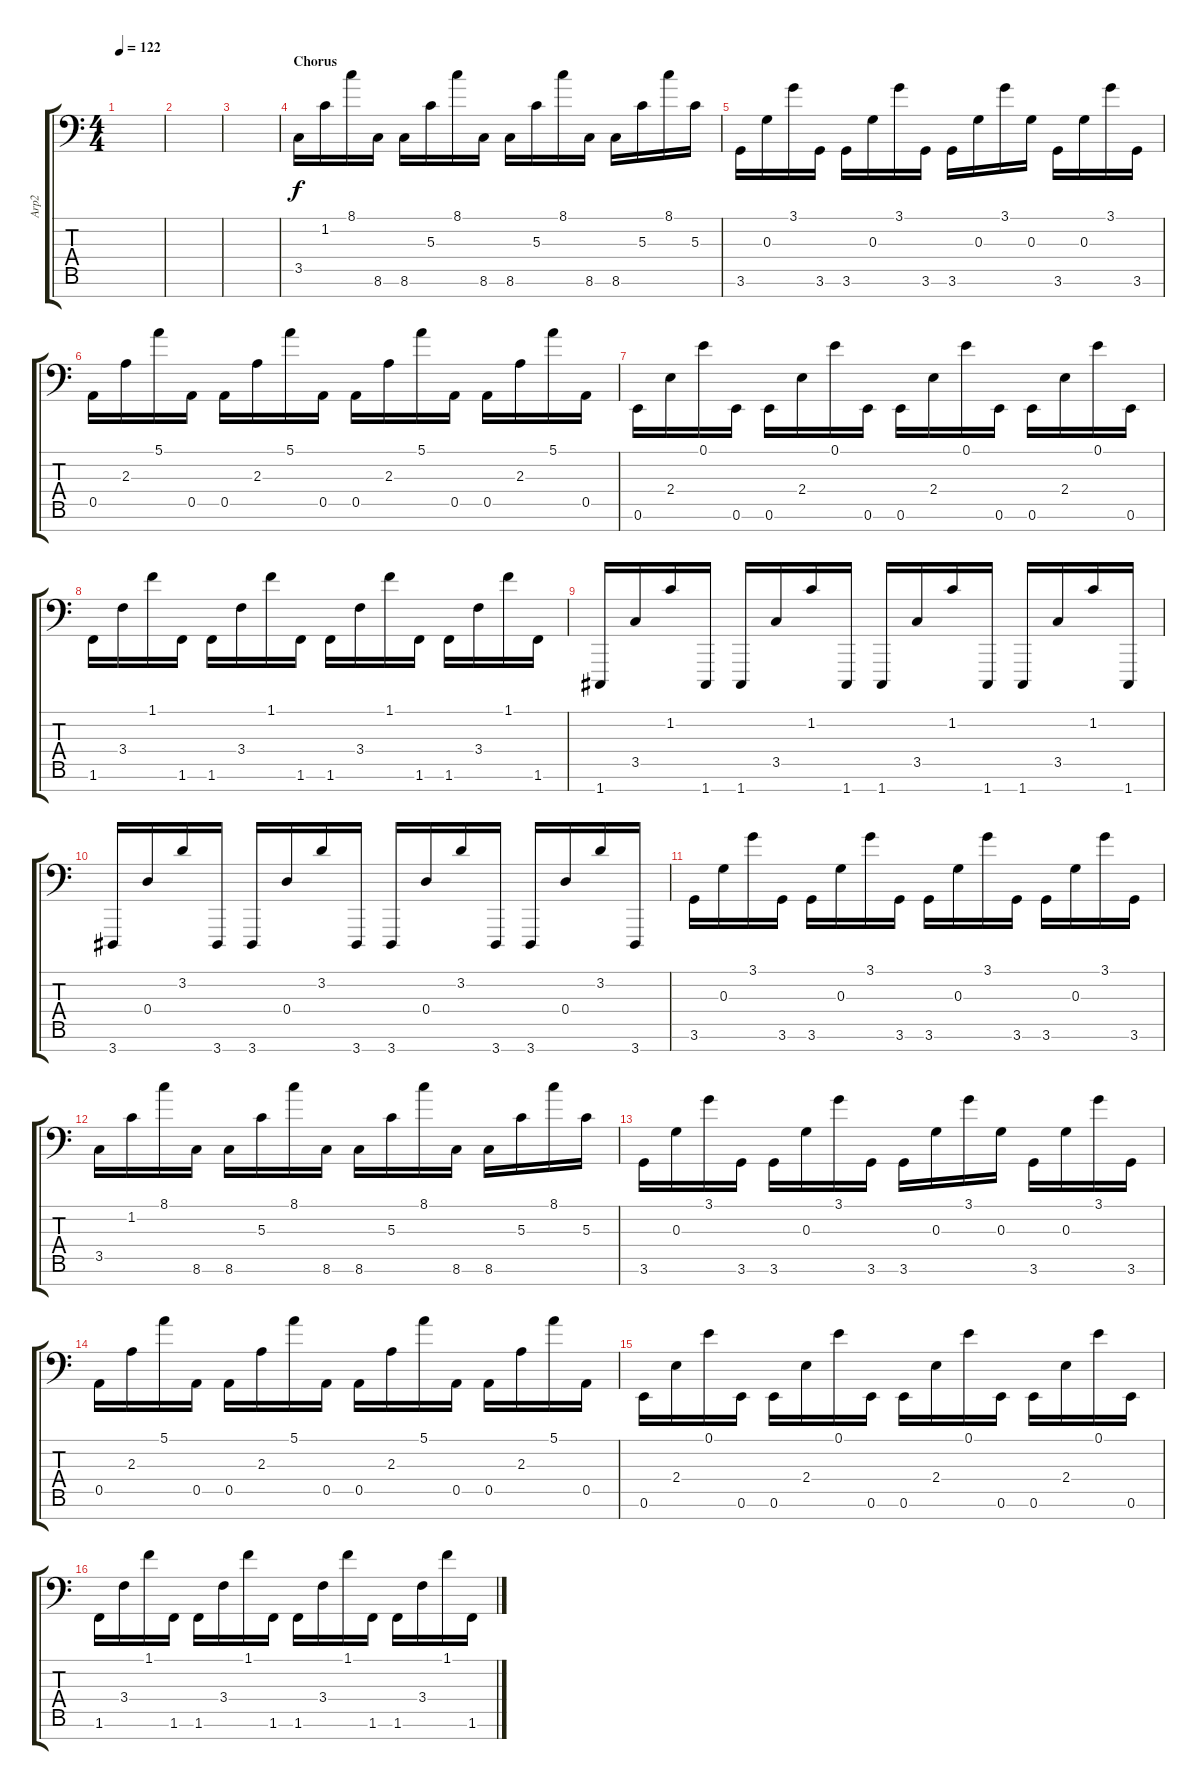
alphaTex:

\track ("Arp2" "Arp2") {instrument lead2sawtooth}
\staff {score tabs}
\tuning (E4 B3 G3 D3 A2 E2 C-1) {hide}
\ts (4 4)
\tempo 122
\clef f4
\ks c
|
|
|
\section ("" "Chorus")
3.5.16 1.2.16 8.1.16 8.6.16 8.6.16 5.3.16 8.1.16 8.6.16 8.6.16 5.3.16 8.1.16 8.6.16 8.6.16 5.3.16 8.1.16 5.3.16 |
3.6.16 0.3.16 3.1.16 3.6.16 3.6.16 0.3.16 3.1.16 3.6.16 3.6.16 0.3.16 3.1.16 0.3.16 3.6.16 0.3.16 3.1.16 3.6.16 |
0.5.16 2.3.16 5.1.16 0.5.16 0.5.16 2.3.16 5.1.16 0.5.16 0.5.16 2.3.16 5.1.16 0.5.16 0.5.16 2.3.16 5.1.16 0.5.16 |
0.6.16 2.4.16 0.1.16 0.6.16 0.6.16 2.4.16 0.1.16 0.6.16 0.6.16 2.4.16 0.1.16 0.6.16 0.6.16 2.4.16 0.1.16 0.6.16 |
1.6.16 3.4.16 1.1.16 1.6.16 1.6.16 3.4.16 1.1.16 1.6.16 1.6.16 3.4.16 1.1.16 1.6.16 1.6.16 3.4.16 1.1.16 1.6.16 |
1.7.16 3.5.16 1.2.16 1.7.16 1.7.16 3.5.16 1.2.16 1.7.16 1.7.16 3.5.16 1.2.16 1.7.16 1.7.16 3.5.16 1.2.16 1.7.16 |
3.7.16 0.4.16 3.2.16 3.7.16 3.7.16 0.4.16 3.2.16 3.7.16 3.7.16 0.4.16 3.2.16 3.7.16 3.7.16 0.4.16 3.2.16 3.7.16 |
3.6.16 0.3.16 3.1.16 3.6.16 3.6.16 0.3.16 3.1.16 3.6.16 3.6.16 0.3.16 3.1.16 3.6.16 3.6.16 0.3.16 3.1.16 3.6.16 |
3.5.16 1.2.16 8.1.16 8.6.16 8.6.16 5.3.16 8.1.16 8.6.16 8.6.16 5.3.16 8.1.16 8.6.16 8.6.16 5.3.16 8.1.16 5.3.16 |
3.6.16 0.3.16 3.1.16 3.6.16 3.6.16 0.3.16 3.1.16 3.6.16 3.6.16 0.3.16 3.1.16 0.3.16 3.6.16 0.3.16 3.1.16 3.6.16 |
0.5.16 2.3.16 5.1.16 0.5.16 0.5.16 2.3.16 5.1.16 0.5.16 0.5.16 2.3.16 5.1.16 0.5.16 0.5.16 2.3.16 5.1.16 0.5.16 |
0.6.16 2.4.16 0.1.16 0.6.16 0.6.16 2.4.16 0.1.16 0.6.16 0.6.16 2.4.16 0.1.16 0.6.16 0.6.16 2.4.16 0.1.16 0.6.16 |
1.6.16 3.4.16 1.1.16 1.6.16 1.6.16 3.4.16 1.1.16 1.6.16 1.6.16 3.4.16 1.1.16 1.6.16 1.6.16 3.4.16 1.1.16 1.6.16
